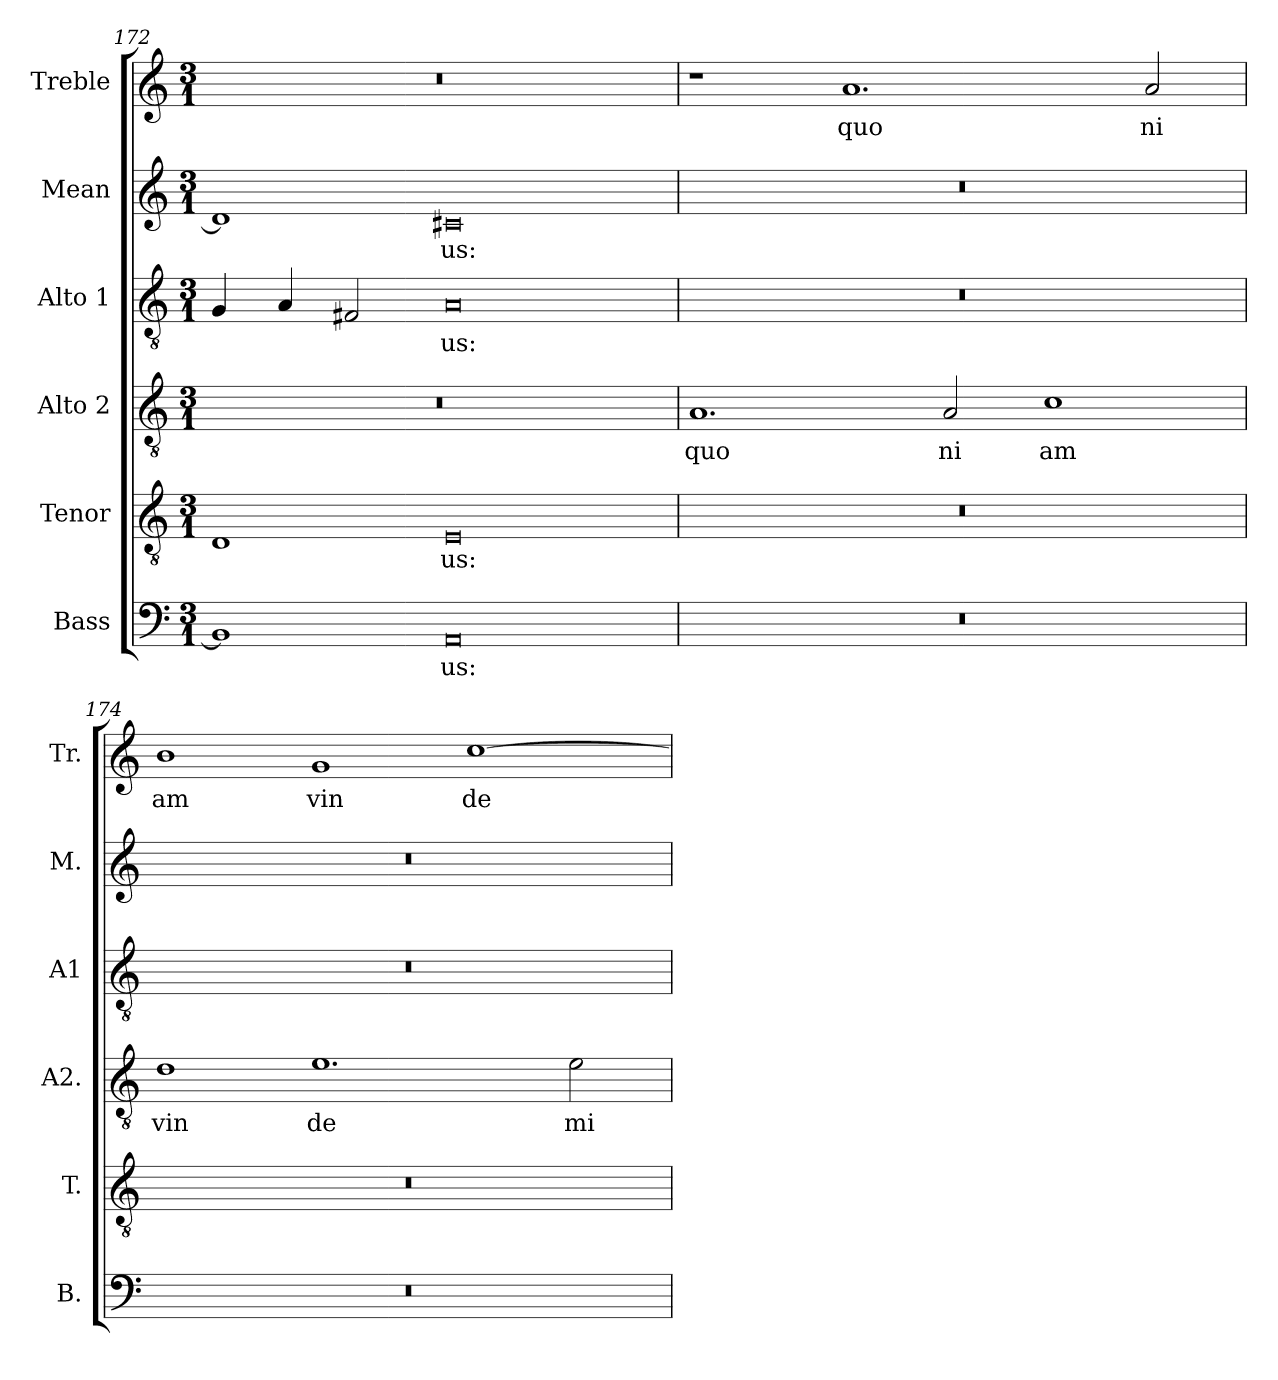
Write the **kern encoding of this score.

**kern	**text	**kern	**text	**kern	**text	**kern	**text	**kern	**text	**kern	**text
*part6	*part6	*part5	*part5	*part4	*part4	*part3	*part3	*part2	*part2	*part1	*part1
*staff6	*staff6	*staff5	*staff5	*staff4	*staff4	*staff3	*staff3	*staff2	*staff2	*staff1	*staff1
*I"Bass	*	*I"Tenor	*	*I"Alto 2	*	*I"Alto 1	*	*I"Mean	*	*I"Treble	*
*I'B.	*	*I'T.	*	*I'A2.	*	*I'A1	*	*I'M.	*	*I'Tr.	*
*clefF4	*	*clefGv2	*	*clefGv2	*	*clefGv2	*	*clefG2	*	*clefG2	*
*	*	*ITrd7c12	*	*ITrd7c12	*	*ITrd7c12	*	*	*	*	*
*k[]	*	*k[]	*	*k[]	*	*k[]	*	*k[]	*	*k[]	*
*C:	*	*C:	*	*C:	*	*C:	*	*C:	*	*C:	*
*M3/1	*	*M3/1	*	*M3/1	*	*M3/1	*	*M3/1	*	*M3/1	*
=172	=172	=172	=172	=172	=172	=172	=172	=172	=172	=172	=172
!	!	!	!	!LO:N:vis=1	!	!	!	!	!	!LO:N:vis=1	!
1BBi]	.	1DDi	.	0.r	.	4GGi/	.	1di]	.	0.r	.
.	.	.	.	.	.	4AAi/	.	.	.	.	.
.	.	.	.	.	.	2FF#Xi/	.	.	.	.	.
!	!LO:LY:b:color=#000000	!	!	!	!	!	!	!	!	!	!
!	!	!	!LO:LY:b:color=#000000	!	!	!	!	!	!	!	!
!	!	!	!	!	!	!	!LO:LY:b:color=#000000	!	!	!	!
!	!	!	!	!	!	!	!	!	!LO:LY:b:color=#000000	!	!
0AAi	us:	0EEi	us:	.	.	0AAi	us:	0c#Xi	us:	.	.
!!LO:LB:g=z
=173	=173	=173	=173	=173	=173	=173	=173	=173	=173	=173	=173
!LO:N:vis=1	!	!LO:N:vis=1	!	!	!	!	!	!	!	!	!
!	!	!	!	!	!LO:LY:b:color=#000000	!LO:N:vis=1	!	!LO:N:vis=1	!	!	!
0.r	.	0.r	.	1.AAi	quo	0.r	.	0.r	.	1r	.
!	!	!	!	!	!	!	!	!	!	!	!LO:LY:b:color=#000000
.	.	.	.	.	.	.	.	.	.	1.ai	quo
!	!	!	!	!	!LO:LY:b:color=#000000	!	!	!	!	!	!
.	.	.	.	2AAi/	ni	.	.	.	.	.	.
!	!	!	!	!	!LO:LY:b:color=#000000	!	!	!	!	!	!
.	.	.	.	1Ci	am	.	.	.	.	.	.
!	!	!	!	!	!	!	!	!	!	!	!LO:LY:b:color=#000000
.	.	.	.	.	.	.	.	.	.	2ai/	ni
=174	=174	=174	=174	=174	=174	=174	=174	=174	=174	=174	=174
!LO:N:vis=1	!	!LO:N:vis=1	!	!	!	!	!	!	!	!	!
!	!	!	!	!	!LO:LY:b:color=#000000	!LO:N:vis=1	!	!LO:N:vis=1	!	!	!
!	!	!	!	!	!	!	!	!	!	!	!LO:LY:b:color=#000000
0.r	.	0.r	.	1Di	vin	0.r	.	0.r	.	1bi	am
!	!	!	!	!	!LO:LY:b:color=#000000	!	!	!	!	!	!
!	!	!	!	!	!	!	!	!	!	!	!LO:LY:b:color=#000000
.	.	.	.	1.Ei	de	.	.	.	.	1gi	vin
!	!	!	!	!	!	!	!	!	!	!	!LO:LY:b:color=#000000
.	.	.	.	.	.	.	.	.	.	[>1cci	de
!	!	!	!	!	!LO:LY:b:color=#000000	!	!	!	!	!	!
.	.	.	.	2Ei\	mi	.	.	.	.	.	.
=	=	=	=	=	=	=	=	=	=	=	=
*-	*-	*-	*-	*-	*-	*-	*-	*-	*-	*-	*-
